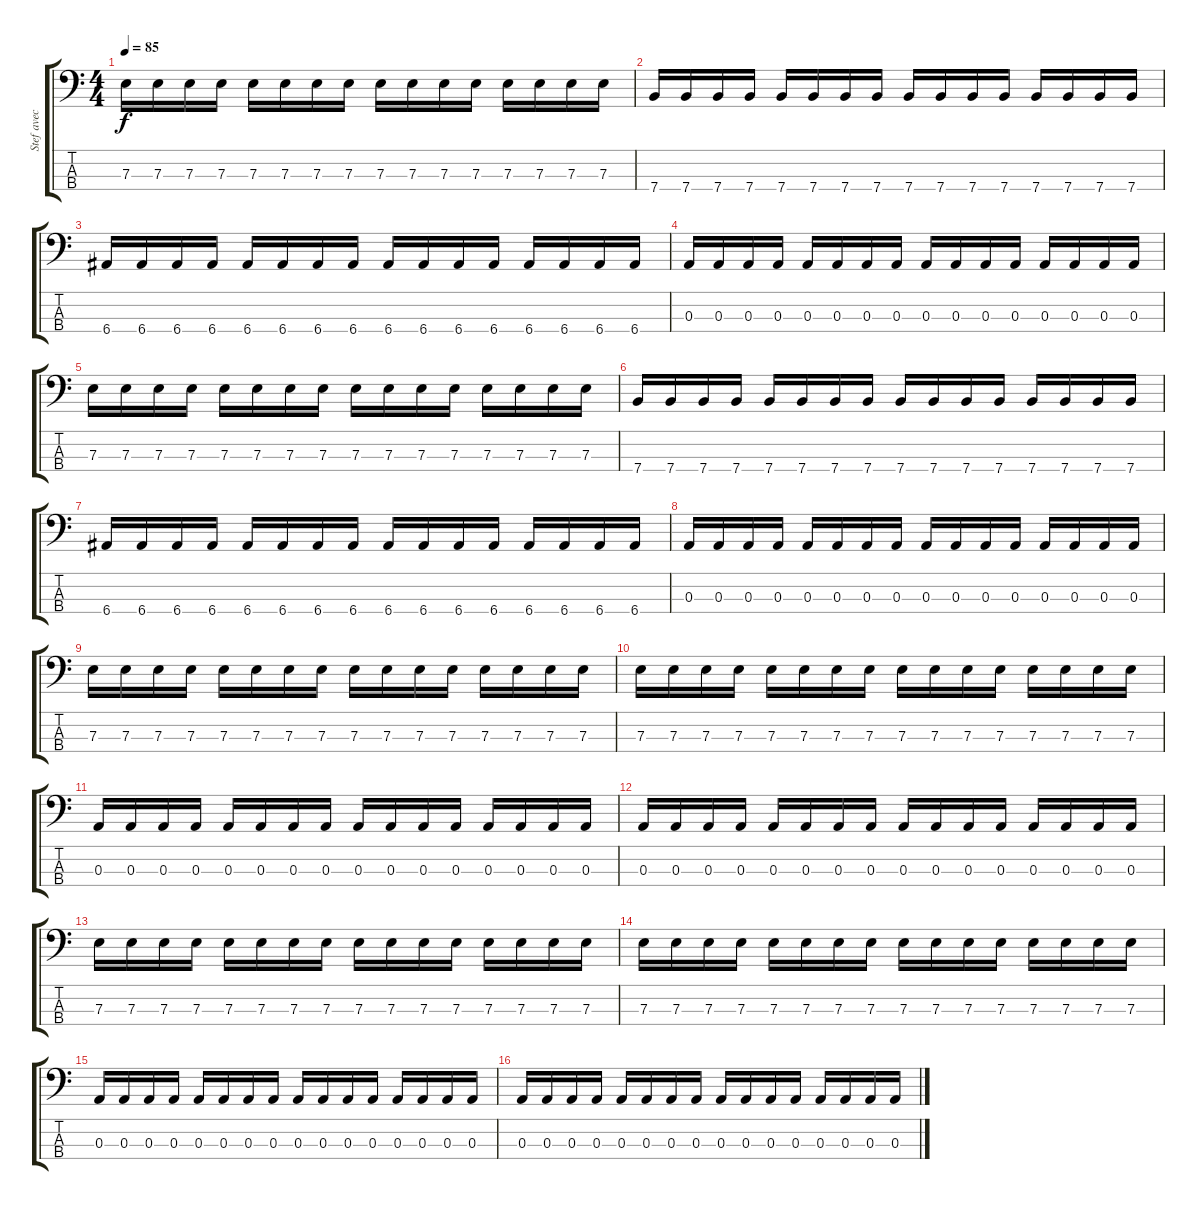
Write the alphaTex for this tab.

\track ("Stef avec une jazz bass" "Stef avec ") {instrument electricbasspick}
\staff {score tabs}
\tuning (G2 D2 A1 E1) {hide}
\ts (4 4)
\tempo 85
\clef f4
\ks c
7.3.16{dy f} 7.3.16 7.3.16 7.3.16 7.3.16 7.3.16 7.3.16 7.3.16 7.3.16 7.3.16 7.3.16 7.3.16 7.3.16 7.3.16 7.3.16 7.3.16 |
7.4.16 7.4.16 7.4.16 7.4.16 7.4.16 7.4.16 7.4.16 7.4.16 7.4.16 7.4.16 7.4.16 7.4.16 7.4.16 7.4.16 7.4.16 7.4.16 |
6.4.16 6.4.16 6.4.16 6.4.16 6.4.16 6.4.16 6.4.16 6.4.16 6.4.16 6.4.16 6.4.16 6.4.16 6.4.16 6.4.16 6.4.16 6.4.16 |
0.3.16 0.3.16 0.3.16 0.3.16 0.3.16 0.3.16 0.3.16 0.3.16 0.3.16 0.3.16 0.3.16 0.3.16 0.3.16 0.3.16 0.3.16 0.3.16 |
7.3.16 7.3.16 7.3.16 7.3.16 7.3.16 7.3.16 7.3.16 7.3.16 7.3.16 7.3.16 7.3.16 7.3.16 7.3.16 7.3.16 7.3.16 7.3.16 |
7.4.16 7.4.16 7.4.16 7.4.16 7.4.16 7.4.16 7.4.16 7.4.16 7.4.16 7.4.16 7.4.16 7.4.16 7.4.16 7.4.16 7.4.16 7.4.16 |
6.4.16 6.4.16 6.4.16 6.4.16 6.4.16 6.4.16 6.4.16 6.4.16 6.4.16 6.4.16 6.4.16 6.4.16 6.4.16 6.4.16 6.4.16 6.4.16 |
0.3.16 0.3.16 0.3.16 0.3.16 0.3.16 0.3.16 0.3.16 0.3.16 0.3.16 0.3.16 0.3.16 0.3.16 0.3.16 0.3.16 0.3.16 0.3.16 |
7.3.16 7.3.16 7.3.16 7.3.16 7.3.16 7.3.16 7.3.16 7.3.16 7.3.16 7.3.16 7.3.16 7.3.16 7.3.16 7.3.16 7.3.16 7.3.16 |
7.3.16 7.3.16 7.3.16 7.3.16 7.3.16 7.3.16 7.3.16 7.3.16 7.3.16 7.3.16 7.3.16 7.3.16 7.3.16 7.3.16 7.3.16 7.3.16 |
0.3.16 0.3.16 0.3.16 0.3.16 0.3.16 0.3.16 0.3.16 0.3.16 0.3.16 0.3.16 0.3.16 0.3.16 0.3.16 0.3.16 0.3.16 0.3.16 |
0.3.16 0.3.16 0.3.16 0.3.16 0.3.16 0.3.16 0.3.16 0.3.16 0.3.16 0.3.16 0.3.16 0.3.16 0.3.16 0.3.16 0.3.16 0.3.16 |
7.3.16 7.3.16 7.3.16 7.3.16 7.3.16 7.3.16 7.3.16 7.3.16 7.3.16 7.3.16 7.3.16 7.3.16 7.3.16 7.3.16 7.3.16 7.3.16 |
7.3.16 7.3.16 7.3.16 7.3.16 7.3.16 7.3.16 7.3.16 7.3.16 7.3.16 7.3.16 7.3.16 7.3.16 7.3.16 7.3.16 7.3.16 7.3.16 |
0.3.16 0.3.16 0.3.16 0.3.16 0.3.16 0.3.16 0.3.16 0.3.16 0.3.16 0.3.16 0.3.16 0.3.16 0.3.16 0.3.16 0.3.16 0.3.16 |
0.3.16 0.3.16 0.3.16 0.3.16 0.3.16 0.3.16 0.3.16 0.3.16 0.3.16 0.3.16 0.3.16 0.3.16 0.3.16 0.3.16 0.3.16 0.3.16
